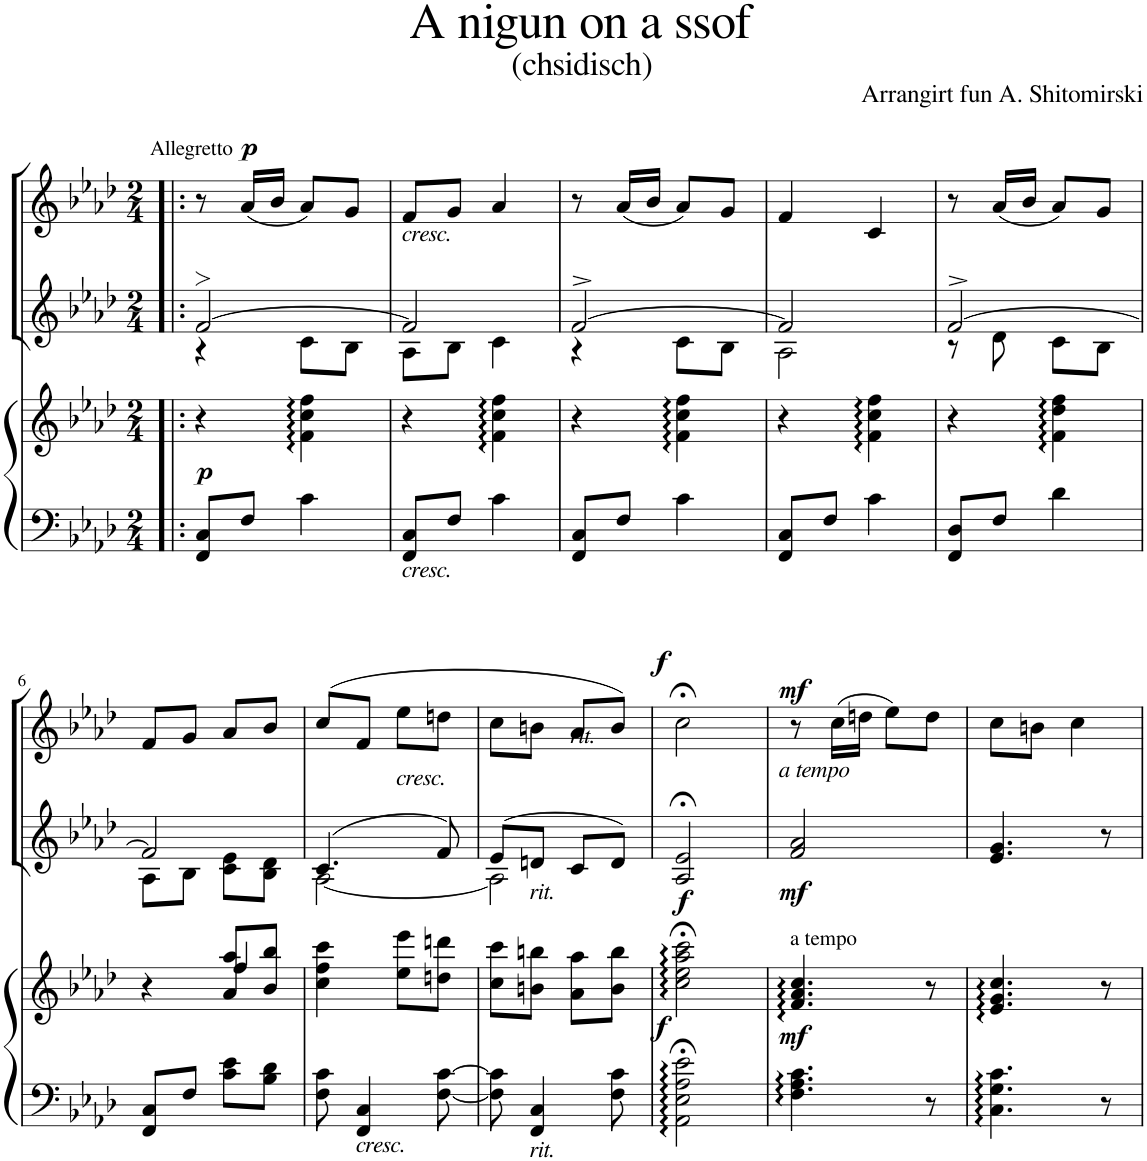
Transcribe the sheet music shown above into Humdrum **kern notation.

**kern	**kern	**dynam	**kern	**dynam	**kern	**dynam
*part3	*part3	*part3	*part2	*part2	*part1	*part1
*staff4	*staff3	*staff3/4	*staff2	*staff2	*staff1	*staff1
*I"Klavier	*	*	*I"Stimme 2	*	*I"Stimme 1	*
*clefF4	*clefG2	*	*clefG2	*	*clefG2	*
*k[b-e-a-d-]	*k[b-e-a-d-]	*	*k[b-e-a-d-]	*	*k[b-e-a-d-]	*
*M2/4	*M2/4	*	*M2/4	*	*M2/4	*
=1!|:	=1!|:	=1!|:	=1!|:	=1!|:	=1!|:	=1!|:
*	*	*	*^	*	*	*
!	!	!	!	!	!	!LO:TX:a:t=Allegretto	!
!	!	!LO:DY:a=2	!	!	!	!	!
8FF/ 8C/L	4r	p	[2f>/	4r	.	8r	.
!	!	!	!	!	!	!	!LO:DY:a
8F/J	.	.	.	.	.	(16a-/LL	p
.	.	.	.	.	.	16b-/JJ	.
4c\	4f\ 4cc\ 4ff\	.	.	8c\L	.	8a-/L)	.
.	.	.	.	8B-\J	.	8g/J	.
=2	=2	=2	=2	=2	=2	=2	=2
!	!	!	!	!	!	!LO:TX:b:i:t=cresc.	!
!LO:TX:b:i:t=cresc.	!	!	!	!	!	!	!
8FF/ 8C/L	4r	.	2f/]	8A-\L	.	8f/L	.
8F/J	.	.	.	8B-\J	.	8g/J	.
4c\	4f\ 4cc\ 4ff\	.	.	4c\	.	4a-/	.
=3	=3	=3	=3	=3	=3	=3	=3
8FF/ 8C/L	4r	.	[2f^/	4r	.	8r	.
8F/J	.	.	.	.	.	(16a-/LL	.
.	.	.	.	.	.	16b-/JJ	.
4c\	4f\ 4cc\ 4ff\	.	.	8c\L	.	8a-/L)	.
.	.	.	.	8B-\J	.	8g/J	.
=4	=4	=4	=4	=4	=4	=4	=4
8FF/ 8C/L	4r	.	2f/]	2A-\	.	4f/	.
8F/J	.	.	.	.	.	.	.
4c\	4f\ 4cc\ 4ff\	.	.	.	.	4c/	.
=5	=5	=5	=5	=5	=5	=5	=5
8FF/ 8D-/L	4r	.	[2f^/	8r	.	8r	.
8F/J	.	.	.	8d-\	.	(16a-/LL	.
.	.	.	.	.	.	16b-/JJ	.
4d-\	4f\ 4dd-\ 4ff\	.	.	8c\L	.	8a-/L)	.
.	.	.	.	8B-\J	.	8g/J	.
!!LO:LB:g=z
=6	=6	=6	=6	=6	=6	=6	=6
*	*^	*	*	*	*	*	*
8FF/ 8C/L	4r	4ryy	.	2f/]	8A-\L	.	8f/L	.
8F/J	.	.	.	.	8B-\J	.	8g/J	.
8c\ 8e-\L	8a-/ 8aa-/L	4ff/	.	.	8c\ 8e-\L	.	8a-/L	.
8B-\ 8d-\J	8b-/ 8bb-/J	.	.	.	8B-\ 8d-\J	.	8b-/J	.
*	*v	*v	*	*	*	*	*	*
=7	=7	=7	=7	=7	=7	=7	=7
8F\ 8c\	4cc\ 4ff\ 4ccc\	.	(4.c/	[2A-\	.	(8cc/L	.
!LO:TX:b:i:t=cresc.	!	!	!	!	!	!	!
4FF/ 4C/	.	.	.	.	.	8f/J	.
!	!	!	!	!	!	!LO:TX:b:i:t=cresc.	!
.	8ee-\ 8eee-\L	.	.	.	.	8ee-\L	.
[8F\ [8c\	8ddn\ 8dddn\J	.	8f/)	.	.	8ddn\J	.
=8	=8	=8	=8	=8	=8	=8	=8
8F\] 8c\]	8cc\ 8ccc\L	.	(8e-/L	2A-\]	.	8cc\L	.
!	!	!	!LO:TX:b:i:t=rit.	!	!	!	!
!LO:TX:b:i:t=rit.	!	!	!	!	!	!	!
4FF/ 4C/	8bn\ 8bbn\J	.	8dn/J	.	.	8bn\J	.
!	!	!	!	!	!	!LO:TX:b:i:t=rit.	!
.	8a-\ 8aa-\L	.	8c/L	.	.	8a-/L	.
8F\ 8c\	8b\ 8bb\J	.	8d/J)	.	.	8b/J)	.
*	*	*	*v	*v	*	*	*
=9	=9	=9	=9	=9	=9	=9
!	!	!LO:DY:a=2	!	!LO:DY:b	!	!LO:DY:a
2AA-\;< 2E-\;< 2A-\;< 2e-\;<	2cc\;< 2ee-\;< 2aa-\;< 2ccc\;<	f	2A-/;< 2e-/;<	f	2cc;<\	f
=10	=10	=10	=10	=10	=10	=10
!	!LO:TX:a:t=a tempo	!	!	!	!	!
!	!	!LO:DY:b	!	!LO:DY:b	!	!LO:DY:a
4.F\ 4.A-\ 4.c\	4.f/ 4.a-/ 4.cc/	mf	2f/ 2a-/	mf	8r	mf
!	!	!	!	!	!LO:TX:b:i:t=a tempo	!
.	.	.	.	.	(16cc\LL	.
.	.	.	.	.	16ddn\JJ	.
.	.	.	.	.	8ee-\L)	.
8r	8r	.	.	.	8dd\J	.
=11	=11	=11	=11	=11	=11	=11
4.C\ 4.G\ 4.c\	4.e-/ 4.g/ 4.cc/	.	4.e-/ 4.g/	.	8cc\L	.
.	.	.	.	.	8bn\J	.
.	.	.	.	.	4cc\	.
8r	8r	.	8r	.	.	.
=	=	=	=	=	=	=
*-	*-	*-	*-	*-	*-	*-
